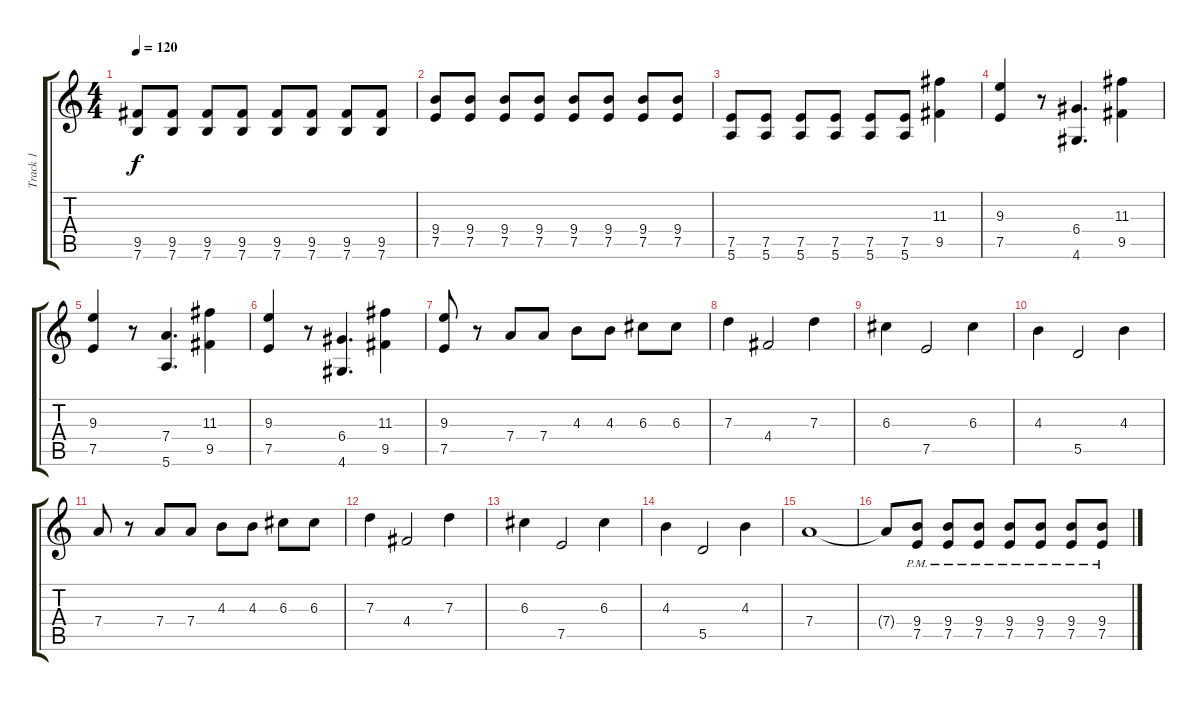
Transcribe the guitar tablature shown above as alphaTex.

\track ("Track 1" "Track 1") {instrument distortionguitar}
\staff {score tabs}
\tuning (E4 B3 G3 D3 A2 E2) {hide}
\ts (4 4)
\tempo 120
\clef g2
\ks c
(9.5 7.6).8{dy f} (9.5 7.6).8 (9.5 7.6).8 (9.5 7.6).8 (9.5 7.6).8 (9.5 7.6).8 (9.5 7.6).8 (9.5 7.6).8 |
(9.4 7.5).8 (9.4 7.5).8 (9.4 7.5).8 (9.4 7.5).8 (9.4 7.5).8 (9.4 7.5).8 (9.4 7.5).8 (9.4 7.5).8 |
(7.5 5.6).8 (7.5 5.6).8 (7.5 5.6).8 (7.5 5.6).8 (7.5 5.6).8 (7.5 5.6).8 (11.3 9.5).4 |
(9.3 7.5).4 r.8 (6.4 4.6).4{d} (11.3 9.5).4 |
(9.3 7.5).4 r.8 (7.4 5.6).4{d} (11.3 9.5).4 |
(9.3 7.5).4 r.8 (6.4 4.6).4{d} (11.3 9.5).4 |
(9.3 7.5).8 r.8 7.4.8 7.4.8 4.3.8 4.3.8 6.3.8 6.3.8 |
7.3.4 4.4.2 7.3.4 |
6.3.4 7.5.2 6.3.4 |
4.3.4 5.5.2 4.3.4 |
7.4.8 r.8 7.4.8 7.4.8 4.3.8 4.3.8 6.3.8 6.3.8 |
7.3.4 4.4.2 7.3.4 |
6.3.4 7.5.2 6.3.4 |
4.3.4 5.5.2 4.3.4 |
7.4.1 |
7.4{t}.8 (9.4{pm} 7.5{pm}).8 (9.4{pm} 7.5{pm}).8 (9.4{pm} 7.5{pm}).8 (9.4{pm} 7.5{pm}).8 (9.4{pm} 7.5{pm}).8 (9.4{pm} 7.5{pm}).8 (9.4{pm} 7.5{pm}).8
